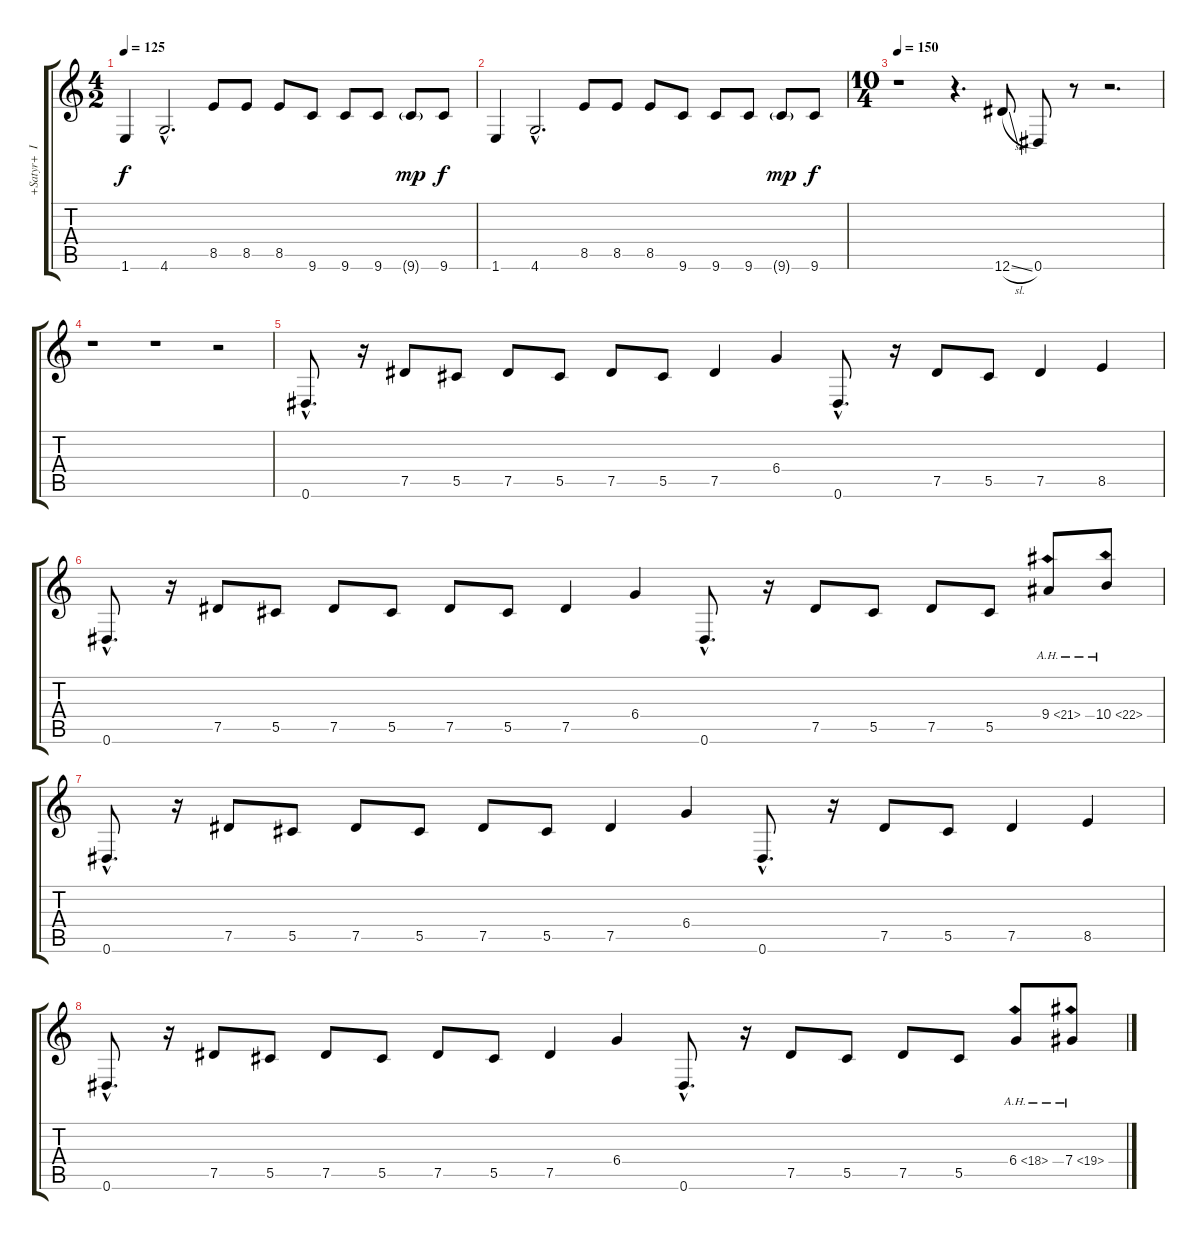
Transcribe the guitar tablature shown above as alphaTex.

\track ("+Satyr+  II" "+Satyr+  I") {instrument overdrivenguitar}
\staff {score tabs}
\tuning (Eb4 Bb3 Gb3 Db3 Ab2 Eb2) {hide}
\ts (4 2)
\tempo 125
\clef g2
\ks c
1.6.4{dy f} 4.6{hac}.2{d} 8.5.8 8.5.8 8.5.8 9.6.8 9.6.8 9.6.8 9.6{g}.8{dy mp} 9.6.8{dy f} |
1.6.4 4.6{hac}.2{d} 8.5.8 8.5.8 8.5.8 9.6.8 9.6.8 9.6.8 9.6{g}.8{dy mp} 9.6.8{dy f} |
\ts (10 4)
\tempo 150
r.1 r.4{d} 12.6{sl}.8 0.6.8 r.8 r.2{d} |
r.1 r.1 r.2 |
0.6{hac}.8{d} r.16 7.5.8 5.5.8 7.5.8 5.5.8 7.5.8 5.5.8 7.5.4 6.4.4 0.6{hac}.8{d} r.16 7.5.8 5.5.8 7.5.4 8.5.4 |
0.6{hac}.8{d} r.16 7.5.8 5.5.8 7.5.8 5.5.8 7.5.8 5.5.8 7.5.4 6.4.4 0.6{hac}.8{d} r.16 7.5.8 5.5.8 7.5.8 5.5.8 9.4{ah 12}.8 10.4{ah 12}.8 |
0.6{hac}.8{d} r.16 7.5.8 5.5.8 7.5.8 5.5.8 7.5.8 5.5.8 7.5.4 6.4.4 0.6{hac}.8{d} r.16 7.5.8 5.5.8 7.5.4 8.5.4 |
0.6{hac}.8{d} r.16 7.5.8 5.5.8 7.5.8 5.5.8 7.5.8 5.5.8 7.5.4 6.4.4 0.6{hac}.8{d} r.16 7.5.8 5.5.8 7.5.8 5.5.8 6.4{ah 12}.8 7.4{ah 12}.8
